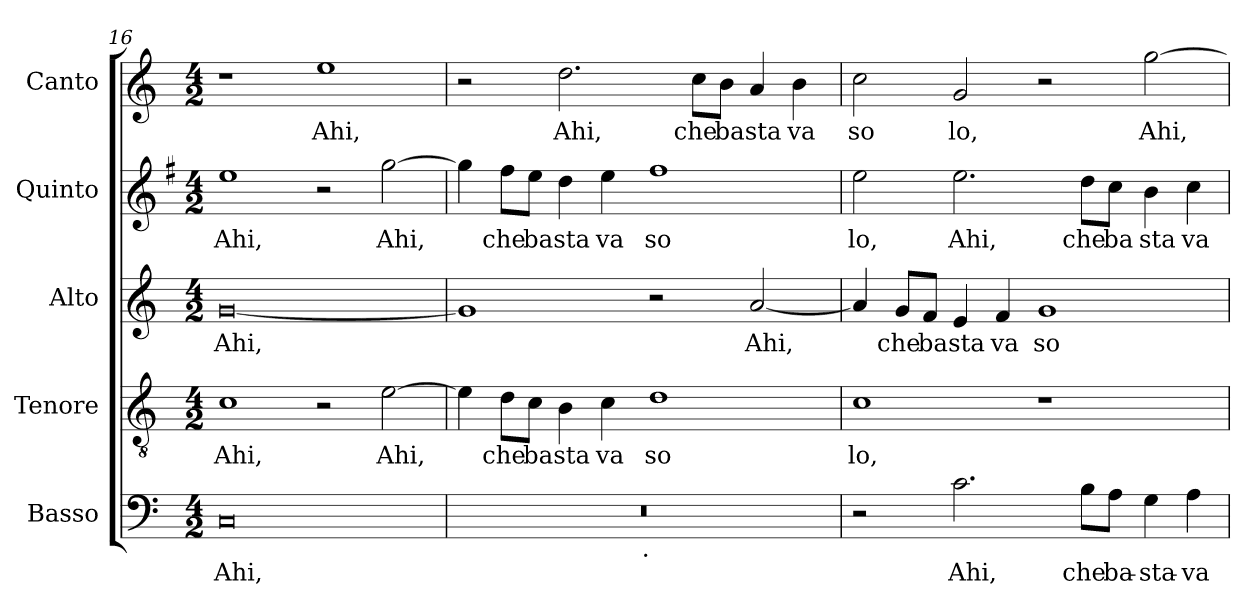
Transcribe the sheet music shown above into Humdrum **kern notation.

**kern	**text	**kern	**text	**kern	**text	**kern	**text	**kern	**text
*part5	*part5	*part4	*part4	*part3	*part3	*part2	*part2	*part1	*part1
*staff5	*staff5	*staff4	*staff4	*staff3	*staff3	*staff2	*staff2	*staff1	*staff1
*I"Basso	*	*I"Tenore	*	*I"Alto	*	*I"Quinto	*	*I"Canto	*
*clefF4	*	*clefGv2	*	*clefG2	*	*clefG2	*	*clefG2	*
*	*	*	*	*	*	*ITrd-3c-5	*	*	*
*k[]	*	*k[]	*	*k[]	*	*k[]	*	*k[]	*
*C:	*	*C:	*	*C:	*	*C:	*	*C:	*
*M4/2	*	*M4/2	*	*M4/2	*	*M4/2	*	*M4/2	*
=16	=16	=16	=16	=16	=16	=16	=16	=16	=16
!	!LO:LY:b:cj	!	!LO:LY:b:cj	!	!LO:LY:b:cj	!	!LO:LY:b:cj	!	!
0C	Ahi,	1c	Ahi,	[<0g	Ahi,	1aa	Ahi,	1r	.
!	!	!	!	!	!	!	!	!	!LO:LY:b:cj
.	.	2r	.	.	.	2r	.	1ee	Ahi,
!	!	!	!LO:LY:b:cj	!	!	!	!LO:LY:b:cj	!	!
.	.	[>2e\	Ahi,	.	.	[>2ccc\	Ahi,	.	.
=17	=17	=17	=17	=17	=17	=17	=17	=17	=17
!	!	!	!LO:LY:b:cj	!	!LO:LY:b:cj	!	!LO:LY:b:cj	!	!
*^	*	*	*	*	*	*	*	*	*
0r	2ryy	.	4e\]	.	1g]	.	4ccc\]	.	2r	.
!	!	!	!	!LO:LY:b:cj	!	!	!	!LO:LY:b:cj	!	!
.	.	.	8d\L	che	.	.	8bb\L	che	.	.
!	!	!	!	!LO:LY:b:cj	!	!	!	!LO:LY:b:cj	!	!
.	.	.	8c\J	ba	.	.	8aa\J	ba	.	.
!	!	!	!	!LO:LY:b:cj	!	!	!	!LO:LY:b:cj	!	!LO:LY:b:cj
.	4ryy	.	4B\	sta	.	.	4gg\	sta	2.dd\	Ahi,
!	!	!	!	!LO:LY:b:cj	!	!	!	!LO:LY:b:cj	!	!
.	8...ryy	.	4c\	va	.	.	4aa\	va	.	.
!	!LO:TX:b:t=.	!	!	!	!	!	!	!	!	!
.	1ryy	.	.	.	.	.	.	.	.	.
!	!	!	!	!LO:LY:b:cj	!	!	!	!LO:LY:b:cj	!	!
.	.	.	1d	so	2r	.	1bb	so	.	.
!	!	!	!	!	!	!	!	!	!	!LO:LY:b:cj
.	.	.	.	.	.	.	.	.	8cc\L	che
!	!	!	!	!	!	!	!	!	!	!LO:LY:b:cj
.	.	.	.	.	.	.	.	.	8b\J	ba
!	!	!	!	!	!	!LO:LY:b:cj	!	!	!	!LO:LY:b:cj
.	.	.	.	.	[<2a/	Ahi,	.	.	4a/	sta
!	!	!	!	!	!	!	!	!	!	!LO:LY:b:cj
.	.	.	.	.	.	.	.	.	4b\	va
.	64ryy	.	.	.	.	.	.	.	.	.
=18	=18	=18	=18	=18	=18	=18	=18	=18	=18	=18
!	!	!	!	!LO:LY:b:cj	!	!LO:LY:b:cj	!	!LO:LY:b:cj	!	!LO:LY:b:cj
*v	*v	*	*	*	*	*	*	*	*	*
2r	.	1c	lo,	4a/]	.	2aa\	lo,	2cc\	so
!	!	!	!	!	!LO:LY:b:cj	!	!	!	!
.	.	.	.	8g/L	che	.	.	.	.
!	!	!	!	!	!LO:LY:b:cj	!	!	!	!
.	.	.	.	8f/J	ba	.	.	.	.
!	!LO:LY:b:cj	!	!	!	!LO:LY:b:cj	!	!LO:LY:b:cj	!	!LO:LY:b:cj
2.c\	Ahi,	.	.	4e/	sta	2.aa\	Ahi,	2g/	lo,
!	!	!	!	!	!LO:LY:b:cj	!	!	!	!
.	.	.	.	4f/	va	.	.	.	.
!	!	!	!	!	!LO:LY:b:cj	!	!	!	!
.	.	1r	.	1g	so	.	.	2r	.
!	!LO:LY:b:cj	!	!	!	!	!	!LO:LY:b:cj	!	!
8B\L	che	.	.	.	.	8gg\L	che	.	.
!	!LO:LY:b:cj	!	!	!	!	!	!LO:LY:b:cj	!	!
8A\J	ba-	.	.	.	.	8ff\J	ba	.	.
!	!LO:LY:b:cj	!	!	!	!	!	!LO:LY:b:cj	!	!LO:LY:b:cj
4G\	-sta-	.	.	.	.	4ee\	sta	[>2gg\	Ahi,
!	!LO:LY:b:cj	!	!	!	!	!	!LO:LY:b:cj	!	!
4A\	-va	.	.	.	.	4ff\	va	.	.
=	=	=	=	=	=	=	=	=	=
*-	*-	*-	*-	*-	*-	*-	*-	*-	*-
